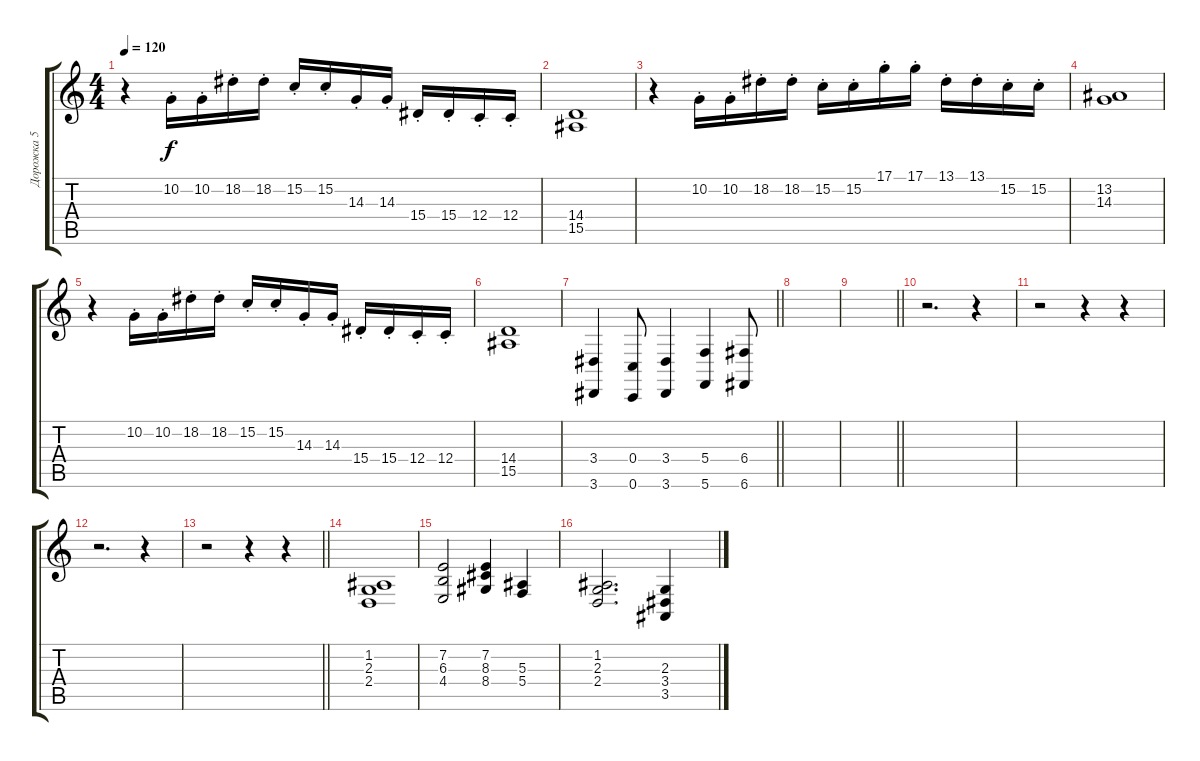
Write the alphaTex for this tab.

\track ("Дорожка 5" "Дорожка 5") {instrument lead2sawtooth}
\staff {score tabs}
\tuning (D4 A3 F3 C3 G2 C2) {hide}
\ts (4 4)
\tempo 120
\clef g2
\ks c
r.4{dy f instrument fx5brightness} 10.2{st}.16 10.2{st}.16 18.2{st}.16 18.2{st}.16 15.2{st}.16 15.2{st}.16 14.3{st}.16 14.3{st}.16 15.4{st}.16 15.4{st}.16 12.4{st}.16 12.4{st}.16 |
(14.4 15.5).1 |
r.4 10.2{st}.16 10.2{st}.16 18.2{st}.16 18.2{st}.16 15.2{st}.16 15.2{st}.16 17.1{st}.16 17.1{st}.16 13.1{st}.16 13.1{st}.16 15.2{st}.16 15.2{st}.16 |
(13.2 14.3).1 |
r.4 10.2{st}.16 10.2{st}.16 18.2{st}.16 18.2{st}.16 15.2{st}.16 15.2{st}.16 14.3{st}.16 14.3{st}.16 15.4{st}.16 15.4{st}.16 12.4{st}.16 12.4{st}.16 |
(14.4 15.5).1 |
\barLineRight lightlight
(3.4 3.6).4 (0.4 0.6).8 (3.4 3.6).4 (5.4 5.6).4 (6.4 6.6).8 |
|
\barLineRight lightlight
|
r.2{d} r.4 |
r.2 r.4 r.4 |
r.2{d} r.4 |
\barLineRight lightlight
r.2 r.4 r.4 |
(1.2 2.3 2.4).1{instrument synthstrings1} |
(7.2 6.3 4.4).2 (7.2 8.3 8.4).4 (5.3 5.4).4 |
(1.2 2.3 2.4).2{d} (2.3 3.4 3.5).4
